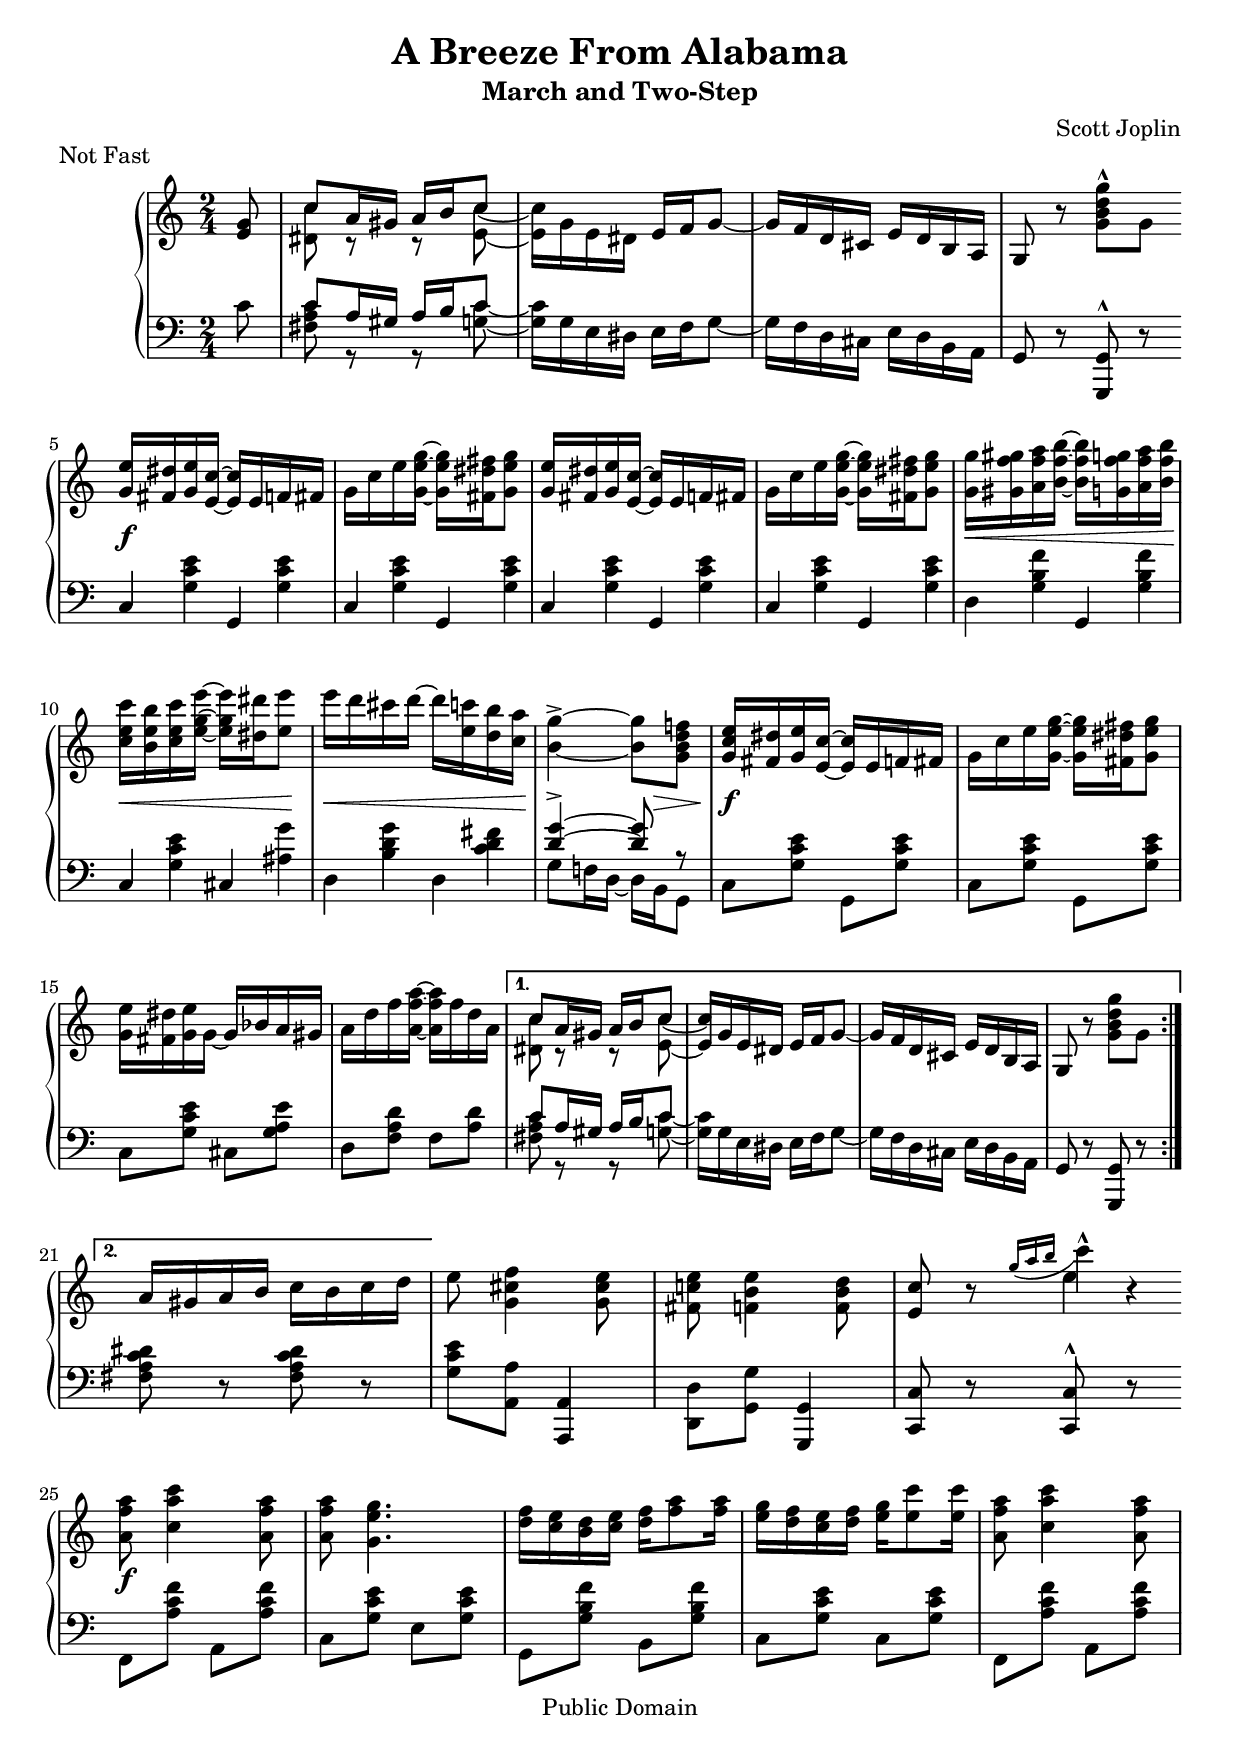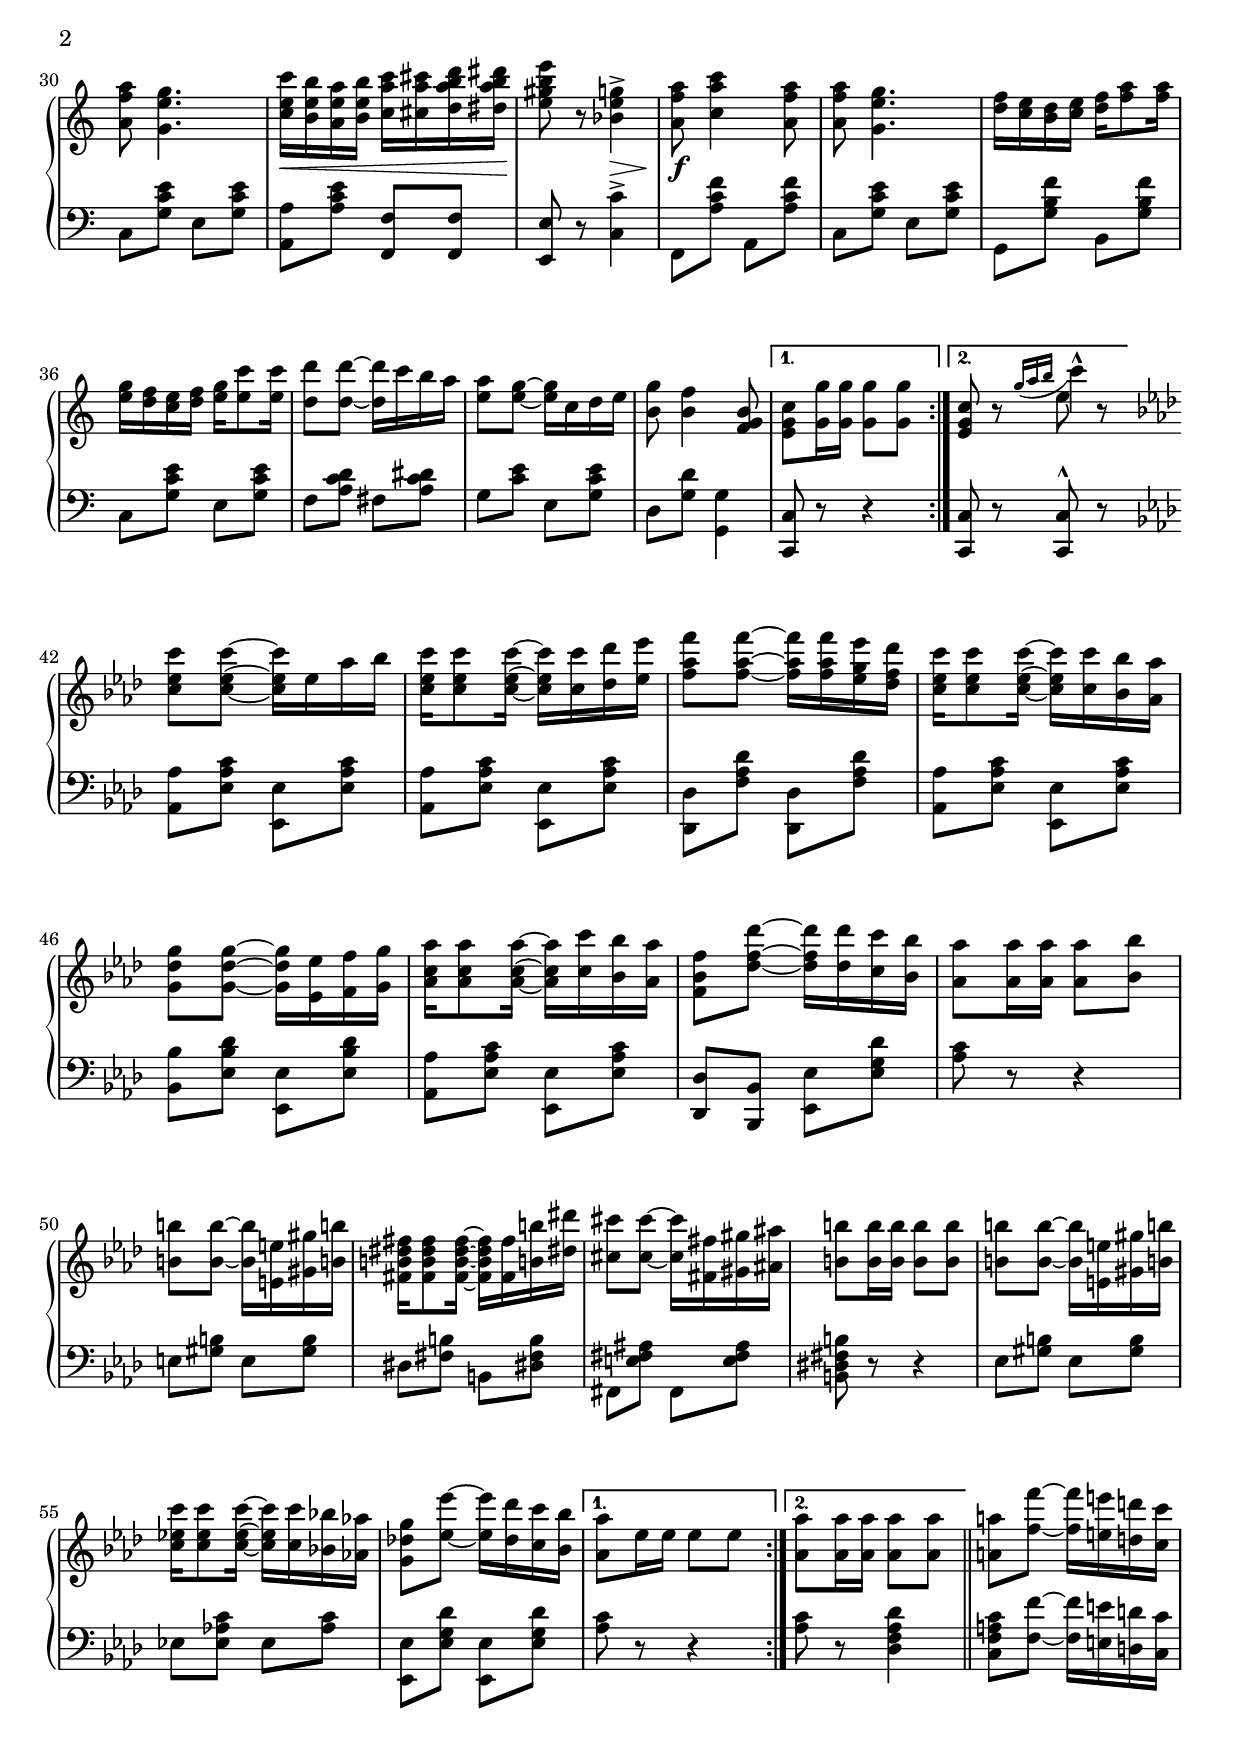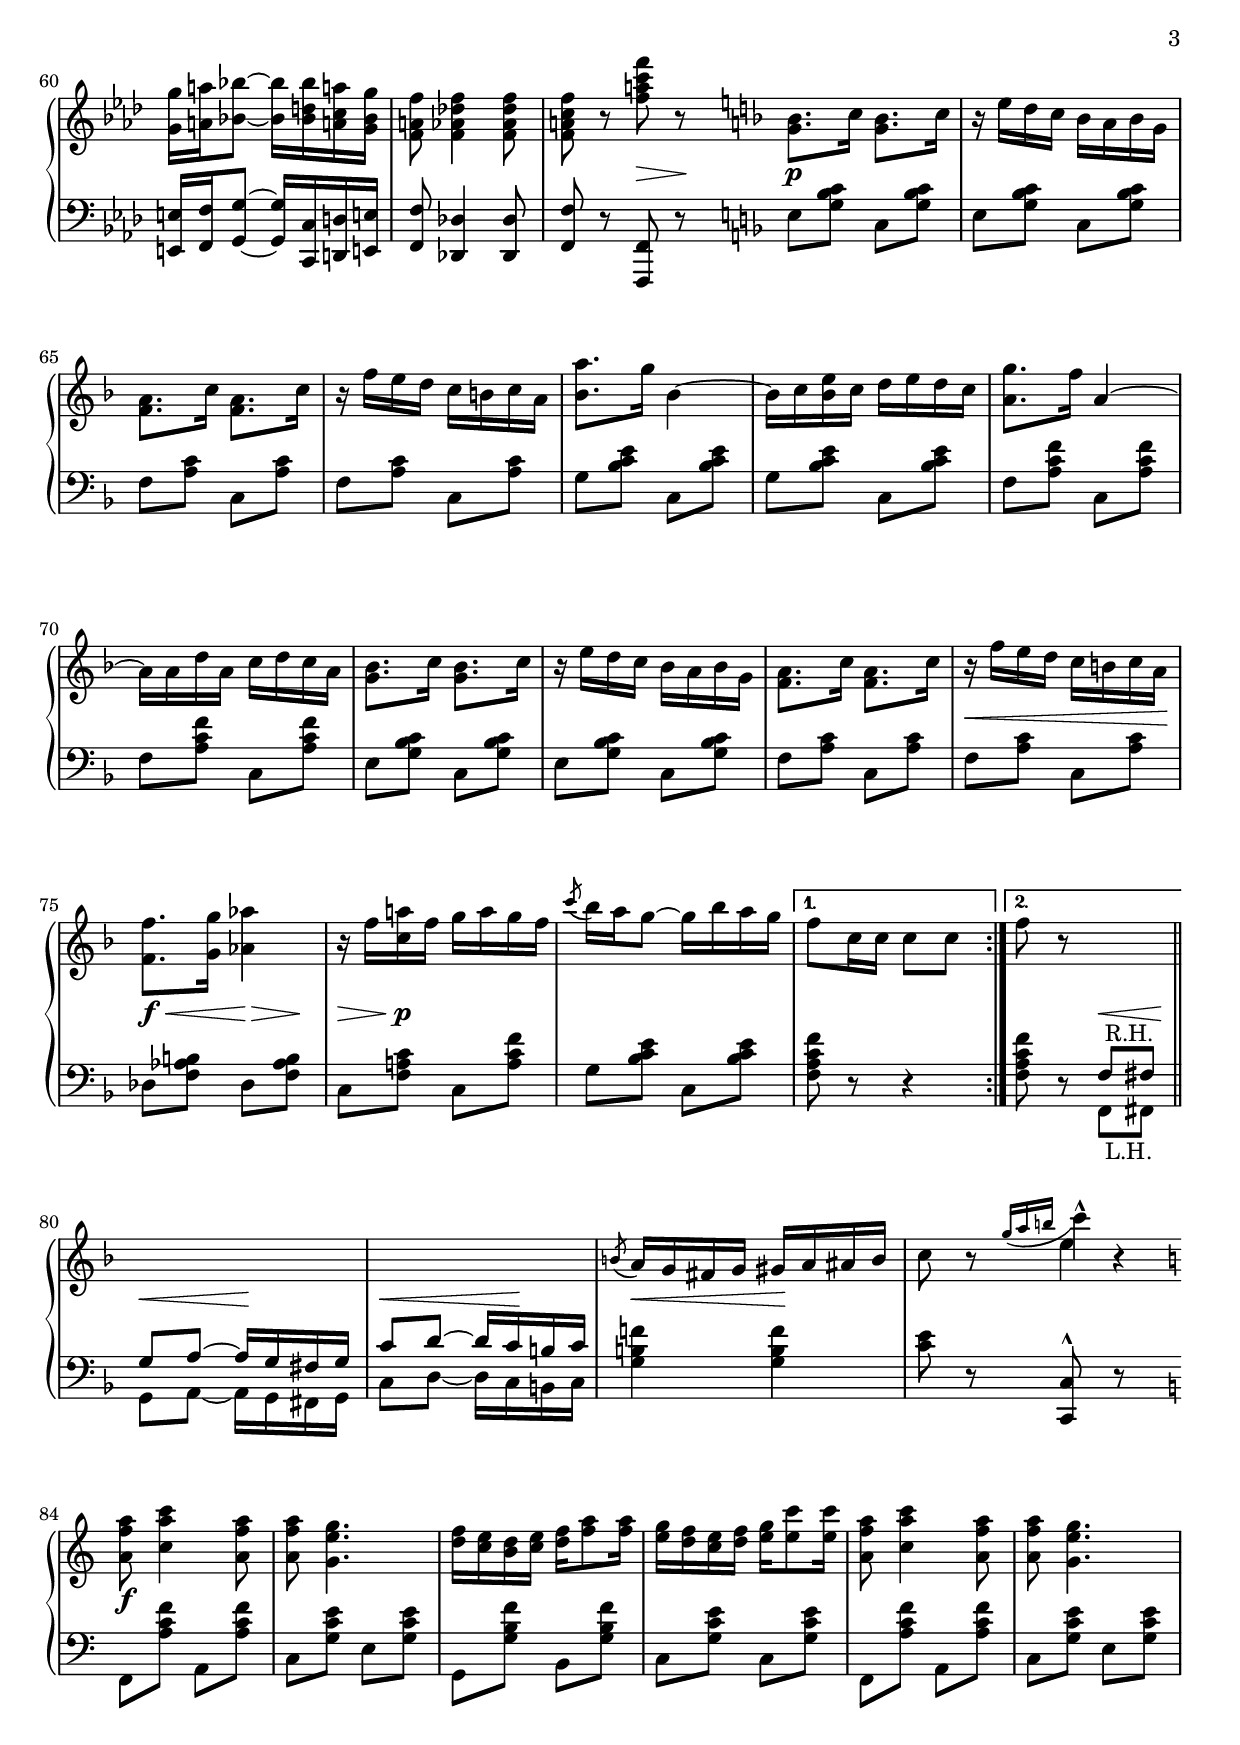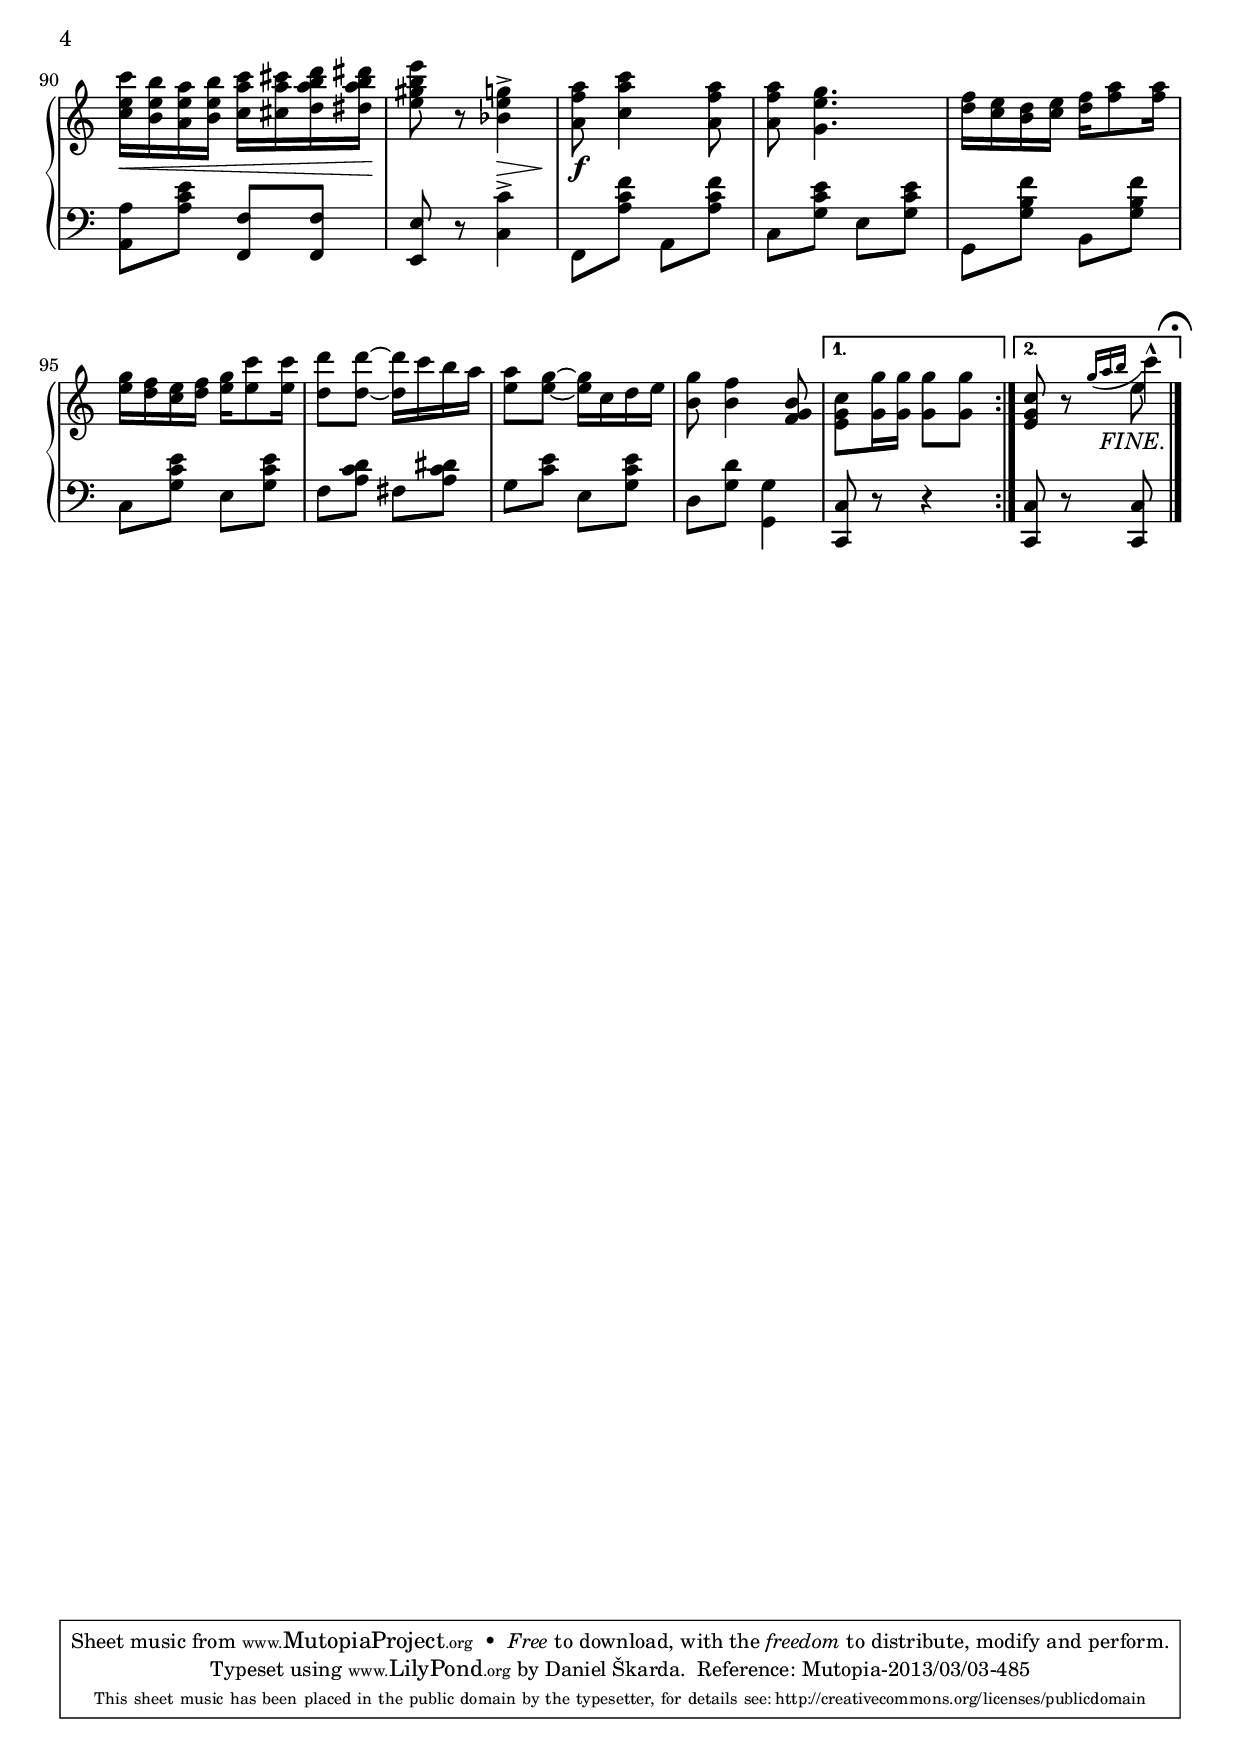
\version "2.16.1"

\header{
  title = "A Breeze From Alabama"
  subtitle = "March and Two-Step"
  composer = "Scott Joplin"

  % This is feature misuse ("Not fast" is not musical piece :), but other
  % Lilypond files (mis)use it in the same way,...
  piece = "Not Fast"

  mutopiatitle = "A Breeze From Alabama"
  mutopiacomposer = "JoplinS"
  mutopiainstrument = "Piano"
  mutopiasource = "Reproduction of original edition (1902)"

  date = "c. 1902"
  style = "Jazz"
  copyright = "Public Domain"

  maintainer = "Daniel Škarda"
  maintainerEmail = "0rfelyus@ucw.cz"

% This file is maintained using GNU Arch (http://www.gnuarch.org):
%
%  Archive and version: 0rfelyus@hobitin.ucw.cz--2004-music/joplin-a-breeze-from-alabama--main--1.0
%  ArchiveLocation:     http://www.ucw.cz/~0rfelyus/{archives}/0rfelyus@hobitin.ucw.cz--2004-music

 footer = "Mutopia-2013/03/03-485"
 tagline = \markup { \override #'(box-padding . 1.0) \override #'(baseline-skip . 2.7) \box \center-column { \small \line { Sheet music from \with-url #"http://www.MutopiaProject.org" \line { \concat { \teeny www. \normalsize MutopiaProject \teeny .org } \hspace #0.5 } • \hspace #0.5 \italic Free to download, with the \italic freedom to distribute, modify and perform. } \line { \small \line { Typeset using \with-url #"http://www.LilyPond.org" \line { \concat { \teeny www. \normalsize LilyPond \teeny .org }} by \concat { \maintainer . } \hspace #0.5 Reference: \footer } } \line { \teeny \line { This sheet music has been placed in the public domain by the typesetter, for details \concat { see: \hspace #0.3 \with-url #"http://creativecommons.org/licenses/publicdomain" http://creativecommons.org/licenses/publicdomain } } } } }
}

% TODO: Fix warnings about clashing note columns when lily can typeset slurs to individual notes of a chord

% ---- Helpers ... ---------------------------------------------------

markFermata =  { \mark \markup { \musicglyph #"scripts.ufermata" } }

mergeDiffHeads = { \override Staff.NoteCollision #'merge-differently-headed = ##t }

% line breaks in original. Define to {} if you want to overide original line breaks.
oBreak = \break
% oBreak = {}

barRest =  { s2 | }

% --- INTRO ... ------------------------------------------------------

introCommon =  {
   \key c \major
   \time 2/4
}

% --- PART ZERO ... --------------------------------------------------

partZeroGlobal =  {
    \partial 8 s8 | \barRest | \barRest | \barRest | \barRest  |
    % \bar "||" is in partOne as ||:
    \oBreak
}

partZeroRHnotes =  \relative c' {
    \partial 8 <e g>8 |									% 0 - 4
    << { c'8 a16 gis a16 b c8 | s2  | s2 | } \\
       { <c dis,>8 r r <c e,> ~ |
	 <c e,>16 g e dis \stemUp e f g8 ~ |
	 g16 f d cis e d b a | } >>
    g8 r \stemDown <g' b d g>-^ g |
    \stemNeutral
}

partZeroLHnotes =  \relative c' {
    c8 |										% 0 - 4
    << { c a16 gis a b c8 | s2 | s2 | }
    \\ { <c a fis>8 r r <c g> ~ |
	 <c g>16 g e dis e f g8 ~ |
	 g16 f d cis e d b a | }
    >>
    g8 r <g g,>^^ r |
}

partZeroDynamics =  {
   s8 |	\barRest | \barRest | \barRest | \barRest |					% 0 - 4
}

partZeroRH =  { << \partZeroGlobal \partZeroRHnotes >> }
partZeroLH =  { << \partZeroGlobal \partZeroLHnotes >> }

% --- PART ONE ... ---------------------------------------------------

partOneGlobal =  {
    \repeat volta 2 {
	\bar "||:"
	\barRest | \barRest | \barRest | \barRest | \barRest |				% 5 - 9
	\oBreak

	\barRest | \barRest | \barRest | \barRest | \barRest |				% 10 - 14
	\oBreak

	\barRest | \barRest |								% 15 - 20
    } \alternative {
	{
	    \barRest | \barRest | \barRest | \barRest |
	    \oBreak
	}
	{
	    \barRest |									% 21 - 24
	}
    }

    {
	\barRest | \barRest | \barRest |
	% \bar "||" in the next section as "||:"
	\oBreak
    }
}

partOneRHnotes =  \relative c'' {
    \repeat volta 2 {
	<g e'>16 <fis dis'> <g e'> <e c'> ~ <e c'> e f fis |				% 5 - 9
	g c e <g e g,> ~ <g e g,> <fis dis fis,> <g e g,>8 |
	<g, e'>16 <fis dis'> <g e'> <e c'> ~ <e c'> e f fis |
	g c e <g e g,> ~ <g e g,> <fis dis fis,> <g e g,>8 |
	<g g,>16 <gis f gis,> <a f a,> <b f b,> ~ <b f b,> <g f g,> <a f a,> <b f b,> |


	<c e, c> <b e, b> <c e, c> <e g, e> ~ <e g, e> <dis dis,> <e e,>8 |		% 10 - 14
	e16 d cis d ~ d <c e,> <b d,> <a c,> |
	<g b,>4-> ~ <g b,>8 <f! d b g> |
	<g, c e>16 <fis dis'> <g e'> <e c'> ~ <e c'> e f fis |
	g c e <g e g,> ~ <g e g,> <fis dis fis,> <g e g,>8 |

	<e g,>16 <dis fis,> <e g,> g, ~ g bes a gis |					% 15 - 20
	a d f <a f a,> ~ <a f a,> f d a |
    } \alternative {
	{
	    << { c8 a16 gis a16 b c8 | s2  | s2 | } \\
	       { <c dis,>8 r r <c e,> ~ |
		 \stemUp <c e,>16 g e dis e f g8 ~ |
		 g16 f d cis e d b a | } >>
	    g8 r \stemDown <g' b d g> g |
	    \stemNeutral
	}
	{										% 21 - 24
	    a16 gis a b c b c d |
	}
    }
    {
	e 8 <f cis g>4 <e cis g>8 |
	<e c! fis,> <e b f>4 \stemDown <d b f>8 \stemNeutral |
	<c e,> r
	  << { \appoggiatura { g'16 [a b ] } c4*1/2-^ } \new Voice e, >>
	  r  |
    }
}

partOneLHnotes =  \relative c {
    \repeat volta 2 {

	\repeat unfold 4 { c <g' c e> g, <g' c e> | }					% 5 - 9
	d <g b f'> g, <g' b f'> |

	c, <g' c e> cis, <ais' g'> |							% 10 - 14
	d, <b' d g> d, <c' d fis> |
	<< { <d g>4-> ~ <d g>8 r | } \\
	   { g,8 f!16 d ~ d b g8 | } >>
	\repeat unfold 2 { c <g' c e> g, <g' c e> | }

	c, <g' c e> cis, <g' a e'> |							% 15 - 20
	d <f a d> f <a d> |
    } \alternative {
	{
	    << { c a16 gis a b c8 | s2 | s2 | } \\
	       { <c a fis>8 r r <c g> ~ |
		 <c g>16 g e dis e f g8 ~ |
		 g16 f d cis e d b a | } >>
	    g8 r <g g,> r |
	}
	{
	    <fis' a c dis> r <fis a c dis> r |						% 21 - 24
	}
    }
    {
	<g c e> <a a,> <a, a,>4 |
	\stemDown <d d,>8 <g g,> \stemNeutral <g, g,>4 |
	< c c,>8 r <c c,>^^ r |
    }
}

partOneDynamics =  {
    \repeat volta 2 {
	s2 \f |										% 5 - 9
	s2 | s2 | s2 |
	s4 \< s8. s16 \! |

	s8 \< s s s \! |								% 10 - 14
	s \< s s s16 s \! |
	s4 s16 s \> s8 |
	s \f s s s |
	s2 |

	s2 | s2 |
    } \alternative {
	{ s2 | s2 | s2 | s2 | }
	{ s2 | }
    }
    { s2 | s2 | s2 | }
}

partOneRH =  { << \partOneGlobal \partOneRHnotes >> }
partOneLH =  { << \partOneGlobal \partOneLHnotes >> }

% --- PART TWO ... ---------------------------------------------------

partTwoGlobal =  {
    \repeat volta 2 {
	\bar "||:" \barRest | \barRest | \barRest | \barRest | \barRest |		% 25 - 29
	\oBreak

	\barRest | \barRest | \barRest | \barRest | \barRest | \barRest |		% 30 - 35
	\oBreak

	\barRest | \barRest | \barRest | \barRest |					% 36 - 42
    } \alternative {
	{ \barRest | }
	{ \barRest | }
    }

    % \bar "||" is in the next part as "||:"
    \oBreak
}

partTwoRHnotes =  \relative c''' {
    \repeat volta 2 {
	<a f a,>8 <c a c,>4 <a f a,>8 |							% 25 - 29
	<a f a,> <g e g,>4. |
	<f d>16 <e c> <d b> <e c> <f d> <a f>8 <a f>16 |
	<g e> <f d> <e c> <f d> <g e> <e c'>8 <e c'>16 |
	<a f a,>8 <c a c,>4 <a f a,>8 |

	<a f a,> <g e g,>4. |								% 30 - 35
	<c e, c>16 <b e, b> <a e a,>  <b e, b> <c a c,> <cis a cis,> <d b a d,> <dis b a dis,> |
	<e b gis e> 8 r <g, e bes>4-> |
	<a f a,>8 <c a c,>4 <a f a,>8 |
	<a f a,> <g e g,>4. |
	<f d>16 <e c> <d b> <e c> <f d> <a f>8 <a f>16 |


	<g e> <f d> <e c> <f d> <g e> <e c'>8 <e c'>16 |				% 36 - 42
	<d d'>8 <d d'> ~ <d d'>16 c' b a |
	<e a>8 <e g> ~ <e g>16 c d e |
	<b g'>8 <b f'>4 <b g f>8 |
    } \alternative {
	{ <c g e> <g g'>16 <g g'> <g g'>8 <g g'> | }
	{ <c g e>8 r
	  << { \appoggiatura { g'16 [a b] } c4*1/2-^ } \new Voice e,8 >>
	  r8
      }
    }
}

partTwoLHnotes =  \relative c {
    \repeat volta 2 {
	f,8 <a' c f> a, <a' c f> |							% 25 - 29
	c, <g' c e> e <g c e> |
	g, <g' b f'> b, <g' b f'> |
	c, <g' c e> c, <g' c e> |
	f, <a' c f> a, <a' c f>

	c, <g' c e> e <g c e> |								% 30 - 35
	<a a,> <a c e> <f f,> <f f,> |
	<e e,> r <c c'>4^> |
	f,8 <a' c f> a, <a' c f> |
	c, <g' c e> e <g c e> |
	g, <g' b f'> b, <g' b f'> |

	c, <g' c e> e <g c e> |
	f <a c d> fis <a c dis> |
	g <c e> e, <g c e> |
	d <g d'> \stemDown <g g,>4 \stemNeutral |
    } \alternative {
	{ <c, c,>8 r8 r4 | }
	{ <c c,>8 r <c c,>^^ r | }
    }
}

partTwoDynamics =  {
    \repeat volta 2 {
	s2 \f | s2 | s2 | s2 | s2 |							% 25 - 29

	s2 | s4 \< s8. s16 \! |								% 30 - 35
	s8 s s8 \> s16 s \! |
	s2 \f |
	s2 | s2 |

	s2 | s2 | s2 | s2 |								% 36 - 41
    } \alternative {
	{ s2 | }
	{ s2 | }
    }
}

partTwoRH =  { << \partTwoGlobal \partTwoRHnotes >> }
partTwoLH =  { << \partTwoGlobal \partTwoLHnotes >> }

% --- Part Three ... ---------------------------------------------------

partThreeGlobal =  {
    \key as \major

    \repeat volta 2 {
	\bar "||:"
	\barRest | \barRest | \barRest | \barRest |					% 42 - 45
	\oBreak

	\barRest | \barRest | \barRest | \barRest |					% 46 - 49
	\oBreak

	\barRest | \barRest | \barRest | \barRest | \barRest |				% 50 - 54
	\oBreak

	\barRest | \barRest |								% 55 - 59
    } \alternative {
	{ \barRest | }
	{ \barRest | }
    }
    \bar "||"

    {
	\barRest |
	\oBreak

	\barRest | \barRest | \barRest |						% 60 - 62
    }
}

partThreeRHnotes =  \relative c'' {

    \repeat volta 2 {
	<c es c'>8 <c es c'> ~ <c es c'>16 es as bes |					% 42 - 45
	<c, es c'> <c es c'>8 <c es c'>16 ~ <c es c'> <c c'> <des des'> <es es'> |
	<f as f'>8 <f as f'> ~ <f as f'>16 <f as f'> <es g es'> <des f des'> |
	<c es c'> <c es c'>8 <c es c'>16 ~ <c es c'> <c c'> <bes bes'> <as as'> |

	<g des' g>8 <g des' g> ~ <g des' g>16 <es es'> <f f'> <g g'> |			% 46 - 49
	<as c as'> <as c as'>8 <as c as'>16 ~ <as c as'> <c c'> <bes bes'> <as as'> |
	<f bes f'>8 <des' f des'> ~ <des f des'>16 <des des'> <c c'> <bes bes'> |
	<as as'>8 <as as'>16 <as as'> <as as'>8 <bes bes'> |

	<b b'> <b b'> ~ <b b'>16 <e e,> <gis gis,> <b! b,!> |				% 50 - 54
	<fis dis b fis> <fis dis b fis>8 <fis dis b fis>16 ~ <fis dis b fis>
	  <fis fis,> <b! b,!> <dis! dis,!> |
	<cis cis,>8 <cis cis,> ~ <cis cis,>16 <fis, fis,> <gis gis,> <ais ais,> |
	<b b,>8 <b b,>16 <b b,> <b b,>8 <b b,> |
	<b b,> <b b,> ~ <b b,>16 <e, e,> <gis gis,> <b! b,!> |

	<c es,! c> <c es, c>8 <c es, c>16 ~ <c es, c> <c c,> <bes! bes,!> <as! as,!> |	% 55 - 59
	<g des! g,>8 <es es'> ~ <es es'>16 <des des'> <c c'> <bes bes'> |
    } \alternative {
	{ <as as'>8 es'16 es es8 es | }
	{ <as as,>8 <as as,>16 <as as,> <as as,>8 <as as,> | }
    }
    {
	<a a,> <f f'> ~ <f f'>16 <e e'> <d d'> <c c'> |

	<g g'> <a a'> <bes! bes'!>8 ~ <bes bes'>16 <bes d bes'> <a! c a'!> <g bes g'> |	% 60 - 62
	<f a f'>8 <f as des! f>4 <f as des f>8 |
	<f a c f> r <f' a c f> r |
    }
}

partThreeLHnotes =  \relative c' {

    \repeat volta 2 {
	<as as,>8 <es as c> <es es,> <es as c> |					% 42 - 45
	<as as,> <es as c> <es es,> <es as c> |
	<des des,> <f as des> <des des,> <f as des> |
	<as as,> <es as c> <es es,> <es as c> |

	<bes bes'> <es bes' des> <es es,> <es bes' des> |				% 46 - 49
	<as as,> <es as c> <es es,> <es as c> |
	<des des,> <bes bes,> <es es,> <es g des'> |
	<as c> r r4 |

	e8 <gis b> e <gis b> |								% 50 - 54
	% DIFF: ... bes, ..... |  in original there is no cancel (imho there should be)
	dis <fis b> b, <dis! fis b> |
	\stemDown fis, <e' fis ais> fis, <e' fis ais> \stemNeutral |
	<b dis fis b> r r4 |
	es8 <gis b> es <gis b> |

	es! <es as! c> es <as c> |							% 55 - 59
	<es es,> <es g des'> <es es,> <es g des'> |
    } \alternative {
	{ <as c> r r4 | }
	{ <as c>8 r <des as f des>4 | }
    }
    {
	<c a f c>8 <f f,> ~ <f f,>16 <e e,> <d d,> <c c,> |

	<e, e,> <f f,> <g g,>8 ~ <g g,>16 <c, c,> <d d,> <e! e,!> |			% 60 - 62
	<f f,>8 <des! des,!>4 <des des,>8 |
	<f f,> r <f, f,> r |
    }
}

partThreeDynamics =  {
    \repeat volta 2 {
	s2 | s2 | s2 | s2 |								% 42 - 45
	s2 | s2 | s2 | s2 |								% 46 - 49
	s2 | s2 | s2 | s2 | s2 | 							% 50 - 54
	s2 | s2 |									% 55 - 59
    } \alternative {
	{ s2 | }
	{ s2 | }
    }
    {
	s2 |

	s2 | s2 |									% 60 - 62
	s8 s s \> s \! |
    }
}

partThreeRH =  { << \partThreeGlobal \partThreeRHnotes >> }
partThreeLH =  { << \partThreeGlobal \partThreeLHnotes >> }

% --- PART FOUR ... --------------------------------------------------

partFourGlobal =  {
    \key f \major

    \repeat volta 2 {
	\bar "|:" \barRest | \barRest |						% 63 - 64
	\oBreak

	\barRest | \barRest | \barRest | \barRest | \barRest |				% 65 - 69
	\oBreak

	\barRest | \barRest | \barRest | \barRest | \barRest |				% 70 - 74
	\oBreak

	\barRest | \barRest | \barRest |						% 75 - 79
    } \alternative {
	{ \barRest | }
	{ \barRest \bar "||" | }
    }

    \oBreak
    {
	\barRest | \barRest | \barRest | \barRest |					% 80 - 83
	\oBreak
    }
}

partFourRHnotes =  \relative c''{
    \repeat volta 2 {
	\stemDown <bes g>8. c16 <bes g>8. c16 |						% 63 - 64
	r e d c bes a bes g |

	<a f>8. c16 <a f>8. c16 |							% 65 - 69
	r f e d c b c a |
	<bes a'>8. g'16 bes,4 ~ |
	bes16 c <bes e> c d e d c |
	<g' a,>8. f16 \stemUp a,4 ~ \stemDown |

	a16 a d a c d c a |								% 70 - 74
	<bes g>8. c16 <bes g>8. c16 |
	r e d c bes a bes g |
	<a f>8. c16 <a f>8. c16 |
	r f e d c b c a |

	<f f'>8. <g g'>16 <as as'>4 |							% 75 - 79
	r16 f' <a! c,> f g a g f |
	\acciaccatura c'8 bes16 a g8 ~ g16 bes a g |
    } \alternative {
	{ f8 c16 c c8 c | }
	%  .... s4 - RH is in LH staff
	{ f8 r s4 | }
    }

    {
	s2 | s2 |									% 80 - 83
	\stemNeutral
	\acciaccatura b,8 a16 g fis g gis a ais b |
	c8 r
	   << { \appoggiatura { g'16 [ a b ] } c4*1/2-^ } \new Voice e, >>
	   r
    }
}

partFourLHnotes =  \relative c {

    \repeat volta 2 {
	e8 <g bes c> c, <g' bes c> |							% 63 - 64
	e8 <g bes c> c, <g' bes c> |

	f <a c> c, <a' c> |								% 65 - 69
	f <a c> c, <a' c> |
	g <bes c e> c, <bes' c e> |
	g <bes c e> c, <bes' c e> |
	f <a c f> c, <a' c f> |

	f <a c f> c, <a' c f> |								% 70 - 74
	e8 <g bes c> c, <g' bes c> |
	e8 <g bes c> c, <g' bes c> |
	f <a c> c, <a' c> |
	f <a c> c, <a' c> |

	des, <f as b> des <f as b> |							% 75 - 79
	c <f a! c> c <a' c f> |
	g <bes c e> c, <bes' c e>
    } \alternative {
	{ <f a c f>8 r r4 | }
	{
	    <f a c f>8 r
	    << { f^" R.H." fis } \\
	       { f,_" L.H." fis } >> |
	}
    }

    {
	<< {										% 80 - 83
	     g'8 a ~ a16 g fis g |
	     c8 d ~ d16 c b c | } \\
	   { g,8 a ~ a16 g fis g |
	     c8 d ~ d16 c b c | } >>
	<g' b f'!>4 <g b f'> |
	<c e>8 r <c, c,>^^ r |
    }
}

partFourDynamics =  {

    \repeat volta 2 {
	s2 \p | s2 |									% 63 - 64

	s2 | s2 | s2 | s2 | s2 |							% 65 - 69

	s2 | s2 | s2 | s2 | s4 \< s8 s16 s \! |						% 70 - 74

	s8 \f \< s s \> s \! |								% 75 - 79
	s16 \> s s \p s s4 |
	s2 |
    } \alternative {
	{ s2 | }
	{ s8 s s \< s16 s \! | }
    }

    {
	s8 \< s8 s16 \! s s8 |								% 80 - 83
	s8 \< s s16 s \! s8 |
	s4 \< s \! |
	s2 |
    }
}

partFourRH =  { << \partFourGlobal \partFourRHnotes >> }
partFourLH =  { << \partFourGlobal \partFourLHnotes >> }

% --- PART FIVE ... --------------------------------------------------

	% .... is almost identical carbon copy of PART TWO ....

partFiveGlobal =  {
    \key c \major

    \repeat volta 2 {
	\bar "||:" \barRest | \barRest | \barRest | \barRest | \barRest | \barRest	% 84 - 89
	\oBreak

	\barRest | \barRest | \barRest | \barRest | \barRest |				% 90 - 94
	\oBreak

	\barRest | \barRest | \barRest | \barRest |					% 95 - 100

    } \alternative {
	{ \barRest | }
	{ \barRest  }
    }

    \bar "|."
    \override Score.RehearsalMark #'break-visibility = #begin-of-line-invisible
    \markFermata |
}

partFiveRHnotes =  \relative c''' {
    \stemNeutral
    \repeat volta 2 {
	<a f a,>8 <c a c,>4 <a f a,>8 |							% 84 - 89
	<a f a,> <g e g,>4. |
	<f d>16 <e c> <d b> <e c> <f d> <a f>8 <a f>16 |
	<g e> <f d> <e c> <f d> <g e> <e c'>8 <e c'>16 |
	<a f a,>8 <c a c,>4 <a f a,>8 |
	<a f a,> <g e g,>4. |
											% 90 - 94
	<c e, c>16 <b e, b> <a e a,>  <b e, b> <c a c,> <cis a cis,> <d b a d,> <dis b a dis,> |
	<e b gis e> 8 r <g, e bes>4-> |
	<a f a,>8 <c a c,>4 <a f a,>8 |
	<a f a,> <g e g,>4. |
	<f d>16 <e c> <d b> <e c> <f d> <a f>8 <a f>16 |


	<g e> <f d> <e c> <f d> <g e> <e c'>8 <e c'>16 |				% 95 - 100
	<d d'>8 <d d'> ~ <d d'>16 c' b a |
	<e a>8 <e g> ~ <e g>16 c d e |
	<b g'>8 <b f'>4 \stemUp <b g f>8 \stemNeutral |
    } \alternative {
	{ <c g e> <g g'>16 <g g'> <g g'>8 <g g'> | }
	{ <c g e>8 r
	  << { \appoggiatura { g'16 [a b] } c4*1/2-^ } \new Voice e,8>>
	  s  |
        }
    }
}

partFiveLHnotes =  \relative c {
    \repeat volta 2 {
	f,8 <a' c f> a, <a' c f> |							% 84 - 89
	c, <g' c e> e <g c e> |
	g, <g' b f'> b, <g' b f'> |
	c, <g' c e> c, <g' c e> |
	f, <a' c f> a, <a' c f>
	c, <g' c e> e <g c e> |

	<a a,> <a c e> <f f,> <f f,> |							% 90 - 94
	<e e,> r <c c'>4^> |
	f,8 <a' c f> a, <a' c f> |
	c, <g' c e> e <g c e> |
	g, <g' b f'> b, <g' b f'> |

	c, <g' c e> e <g c e> |								% 95 - 100
	f <a c d> fis <a c dis> |
	g <c e> e, <g c e> |
	d <g d'> \stemDown <g g,>4 \stemNeutral |
    } \alternative {
	{ <c, c,>8 r8 r4 | }
	{ <c c,>8 r <c c,>  s | }
    }
}

partFiveDynamics =  {
    \repeat volta 2 {
	s2 \f | s2 | s2 | s2 | s2 | s2 |						% 84 - 89

	s4 \< s8. s16 \! |								% 90 - 94
	s8 s s8 \> s16 s \! |
	s2 \f |
	s2 | s2 |

	s2 | s2 | s2 | s2 |								% 94 - 100
    } \alternative {
	{ s2 | }
	{ s8 s s s ^\markup { \vcenter \right-align "FINE." } |
      }
    }
}

partFiveRH =  { << \partFiveGlobal \partFiveRHnotes >> }
partFiveLH =  { << \partFiveGlobal \partFiveLHnotes >> }

% --- Combine .... ---------------------------------------------------

rightHand =  {
    \clef treble
    \introCommon

    \partZeroRH
    \partOneRH
    \partTwoRH
    \partThreeRH
    \partFourRH
    \partFiveRH
}

leftHand =  {
    \clef bass
    \introCommon

    \partZeroLH
    \partOneLH
    \partTwoLH
    \partThreeLH
    \partFourLH
    \partFiveLH
}

dynamics =  {
    \partZeroDynamics
    \partOneDynamics
    \partTwoDynamics
    \partThreeDynamics
    \partFourDynamics
    \partFiveDynamics
}

% --- Score ... ------------------------------------------------------

\score {

  \context PianoStaff <<
%    \accidentalStyle "piano"
%    \accidentalStyle "default"

    \context Staff = RH \rightHand
    \context Dynamics = "dynamics" \dynamics
    \context Staff = LH \leftHand
  >>

  \layout { }
}

\score {
  \context PianoStaff <<
    \context Staff = RH \unfoldRepeats \rightHand
    \context Dynamics = "dynamics" \unfoldRepeats \dynamics
    \context Staff = LH \unfoldRepeats \leftHand
   >>

  \midi {
   \tempo 4 = 82
    \context {
      \type "Performer_group"
      \name Dynamics
      \consists "Dynamic_performer"
    }
    \context {
      \PianoStaff
      \accepts Dynamics
    }
  }
}

% arch-tag: Daniel Skarda Sat Oct 16 23:09:56 2004 (A Breeze From Alabama)
